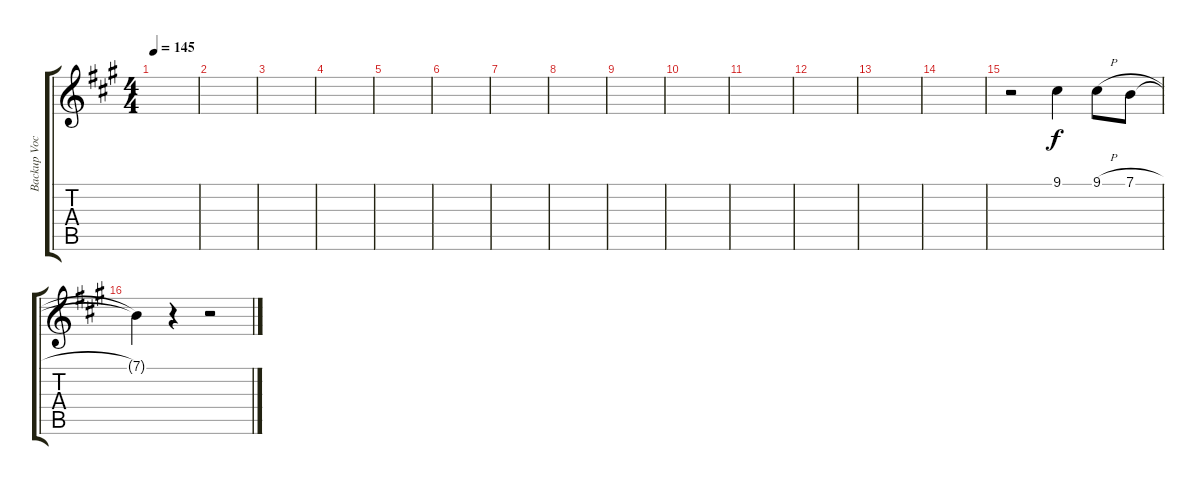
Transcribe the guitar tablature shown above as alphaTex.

\track ("Backup Vocals" "Backup Voc") {instrument tenorsax}
\staff {score tabs}
\tuning (E4 B3 G3 D3 A2 E2) {hide}
\ts (4 4)
\tempo 145
\clef g2
\ks a
|
|
|
|
|
|
|
|
|
|
|
|
|
|
r.2 9.1.4 9.1{h}.8 7.1{h}.8 |
7.1{t}.4 r.4 r.2
